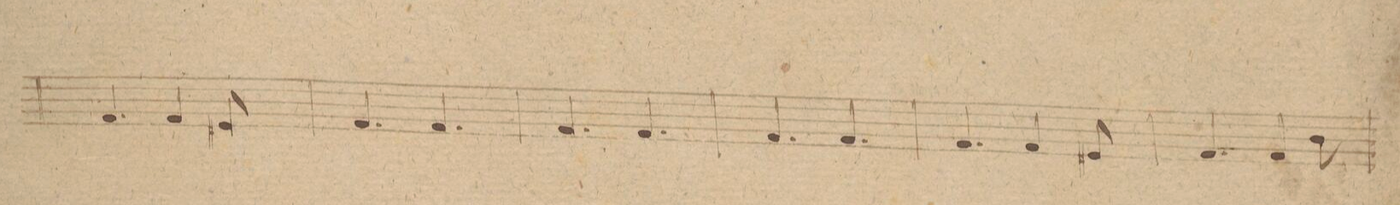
**kern	**dynam
*I"Baſso	*
*clefF4	*
*k[]	*
*M6/8	*
4.AA/	.
4AA/	.
8GG#X/	.
=31	=31
4.AA/	.
4.AA/	.
=32	=32
4.AA/	.
4.AA/	.
=33	=33
4.AA/	.
4.AA/	.
=34	=34
4.AA/	.
4AA/	.
8GG#X/	.
=35	=35
4.AA/	.
4AA/	.
8D\	.
=36	=36
*-	*-
